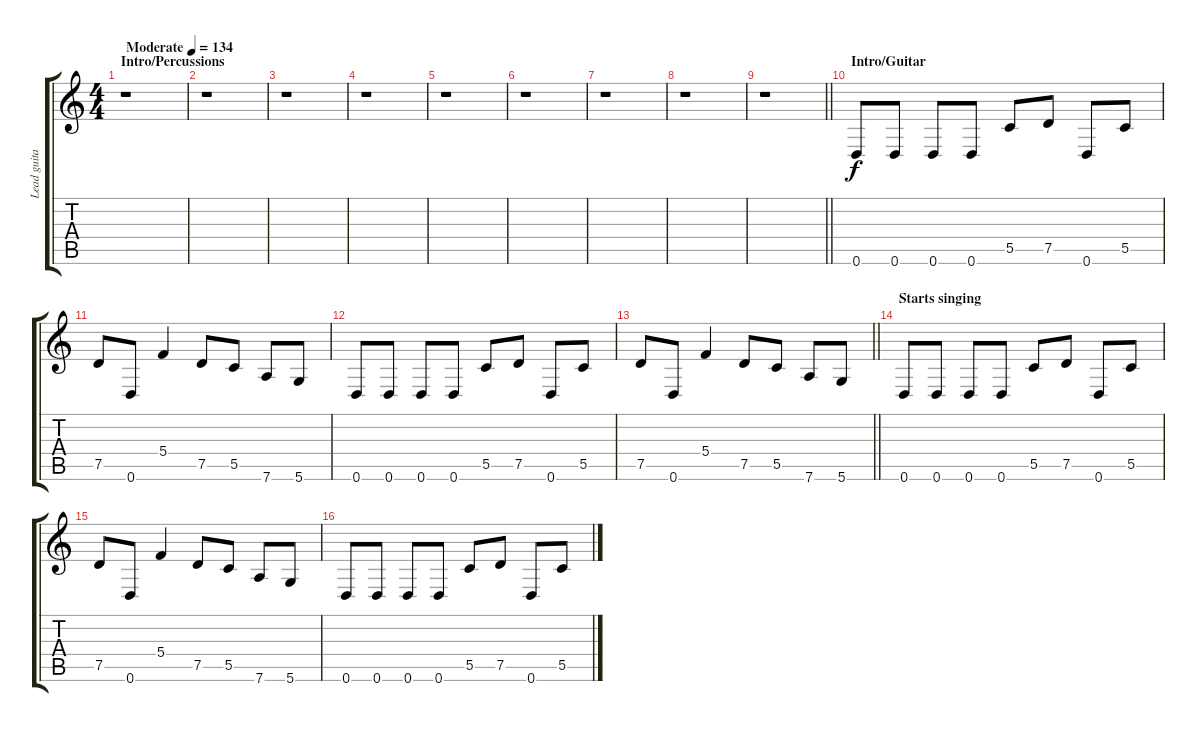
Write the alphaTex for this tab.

\track ("Lead guitar" "Lead guita") {instrument overdrivenguitar}
\staff {score tabs}
\tuning (D4 A3 F3 C3 G2 D2) {hide}
\ts (4 4)
\section ("" "Intro/Percussions")
\tempo (134 "Moderate")
\clef g2
\ks c
r.1{dy f instrument overdrivenguitar} |
r.1 |
r.1 |
r.1 |
r.1 |
r.1 |
r.1 |
r.1 |
\barLineRight lightlight
r.1 |
\section ("" "Intro/Guitar")
0.6.8 0.6.8 0.6.8 0.6.8 5.5.8 7.5.8 0.6.8 5.5.8 |
7.5.8 0.6.8 5.4.4 7.5.8 5.5.8 7.6.8 5.6.8 |
0.6.8 0.6.8 0.6.8 0.6.8 5.5.8 7.5.8 0.6.8 5.5.8 |
\barLineRight lightlight
7.5.8 0.6.8 5.4.4 7.5.8 5.5.8 7.6.8 5.6.8 |
\section ("" "Starts singing")
0.6.8 0.6.8 0.6.8 0.6.8 5.5.8 7.5.8 0.6.8 5.5.8 |
7.5.8 0.6.8 5.4.4 7.5.8 5.5.8 7.6.8 5.6.8 |
0.6.8 0.6.8 0.6.8 0.6.8 5.5.8 7.5.8 0.6.8 5.5.8
